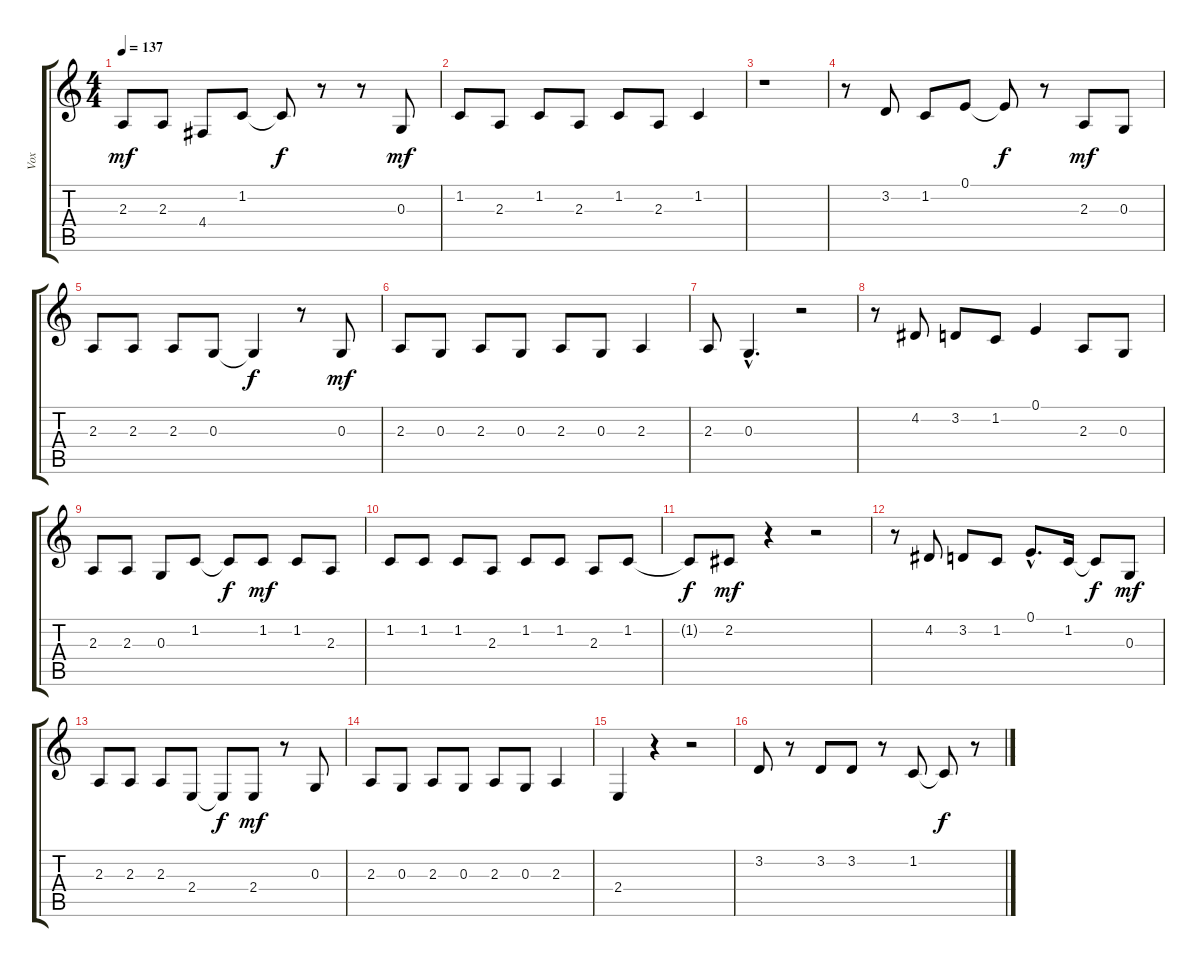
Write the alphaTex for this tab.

\track ("Vox" "Vox") {instrument bassoon}
\staff {score tabs}
\tuning (E4 B3 G3 D3 A2 E2) {hide}
\ts (4 4)
\tempo 137
\clef g2
\ks c
2.3.8{dy mf} 2.3.8 4.4.8 1.2.8 1.2{t}.8{dy f} r.8 r.8 0.3.8{dy mf} |
1.2.8 2.3.8 1.2.8 2.3.8 1.2.8 2.3.8 1.2.4 |
r.1 |
r.8 3.2.8 1.2.8 0.1.8 0.1{t}.8{dy f} r.8 2.3.8{dy mf} 0.3.8 |
2.3.8 2.3.8 2.3.8 0.3.8 0.3{t}.4{dy f} r.8 0.3.8{dy mf} |
2.3.8 0.3.8 2.3.8 0.3.8 2.3.8 0.3.8 2.3.4 |
2.3.8 0.3{hac}.4{d} r.2 |
r.8 4.2.8 3.2.8 1.2.8 0.1.4 2.3.8 0.3.8 |
2.3.8 2.3.8 0.3.8 1.2.8 1.2{t}.8{dy f} 1.2.8{dy mf} 1.2.8 2.3.8 |
1.2.8 1.2.8 1.2.8 2.3.8 1.2.8 1.2.8 2.3.8 1.2.8 |
1.2{t}.8{dy f} 2.2.8{dy mf} r.4 r.2 |
r.8 4.2.8 3.2.8 1.2.8 0.1{hac}.8{d} 1.2.16 1.2{t}.8{dy f} 0.3.8{dy mf} |
2.3.8 2.3.8 2.3.8 2.4.8 2.4{t}.8{dy f} 2.4.8{dy mf} r.8 0.3.8 |
2.3.8 0.3.8 2.3.8 0.3.8 2.3.8 0.3.8 2.3.4 |
2.4.4 r.4 r.2 |
3.2.8 r.8 3.2.8 3.2.8 r.8 1.2.8 1.2{t}.8{dy f} r.8
